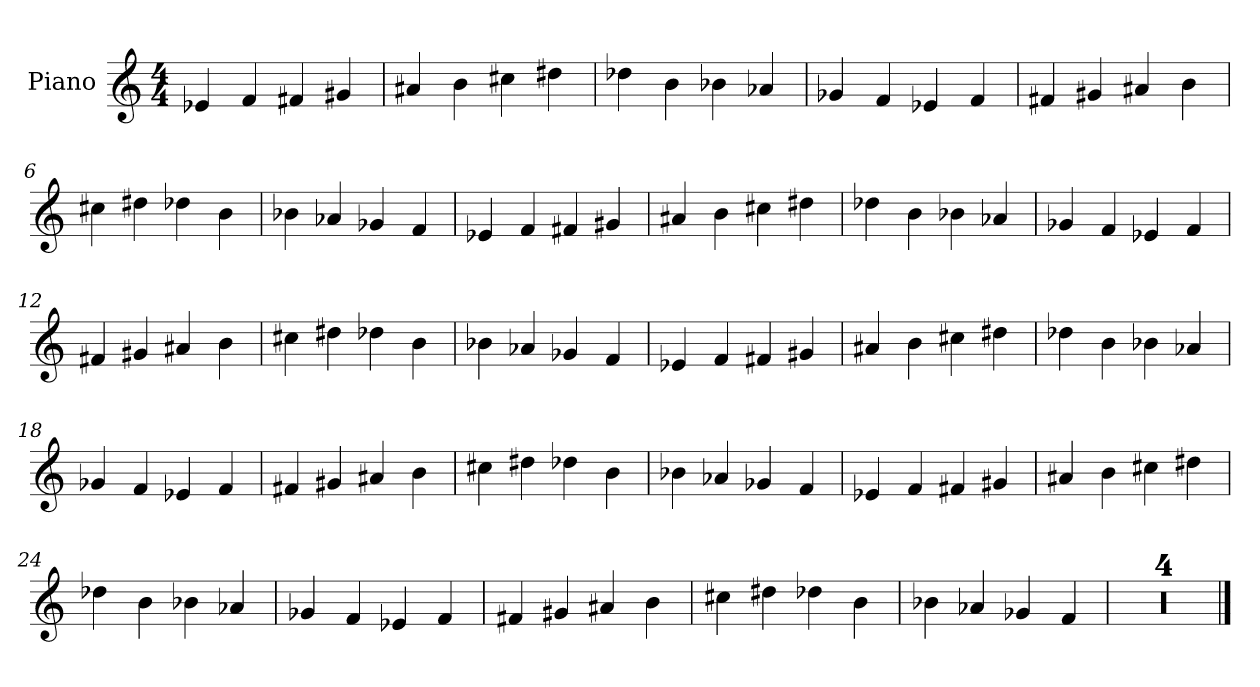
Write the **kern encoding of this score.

**kern
*part1
*staff1
*I"Piano
*I'Pno.
*clefG2
*k[]
*M4/4
=1
4e-X/
4f/
4f#X/
4g#X/
=2
4a#X/
4b\
4cc#X\
4dd#X\
=3
4dd-X\
4b\
4b-X\
4a-X/
=4
4g-X/
4f/
4e-X/
4f/
!!LO:LB:g=z
=5
4f#X/
4g#X/
4a#X/
4b\
=6
4cc#X\
4dd#X\
4dd-X\
4b\
=7
4b-X\
4a-X/
4g-X/
4f/
=8
4e-X/
4f/
4f#X/
4g#X/
!!LO:LB:g=z
=9
4a#X/
4b\
4cc#X\
4dd#X\
=10
4dd-X\
4b\
4b-X\
4a-X/
=11
4g-X/
4f/
4e-X/
4f/
=12
4f#X/
4g#X/
4a#X/
4b\
!!LO:LB:g=z
=13
4cc#X\
4dd#X\
4dd-X\
4b\
=14
4b-X\
4a-X/
4g-X/
4f/
=15
4e-X/
4f/
4f#X/
4g#X/
=16
4a#X/
4b\
4cc#X\
4dd#X\
!!LO:LB:g=z
=17
4dd-X\
4b\
4b-X\
4a-X/
=18
4g-X/
4f/
4e-X/
4f/
=19
4f#X/
4g#X/
4a#X/
4b\
=20
4cc#X\
4dd#X\
4dd-X\
4b\
!!LO:LB:g=z
=21
4b-X\
4a-X/
4g-X/
4f/
=22
4e-X/
4f/
4f#X/
4g#X/
=23
4a#X/
4b\
4cc#X\
4dd#X\
=24
4dd-X\
4b\
4b-X\
4a-X/
!!LO:LB:g=z
=25
4g-X/
4f/
4e-X/
4f/
=26
4f#X/
4g#X/
4a#X/
4b\
=27
4cc#X\
4dd#X\
4dd-X\
4b\
=28
4b-X\
4a-X/
4g-X/
4f/
!!LO:LB:g=z
=29
1r
=30
1r
=31
1r
=32
1r
==
*-
